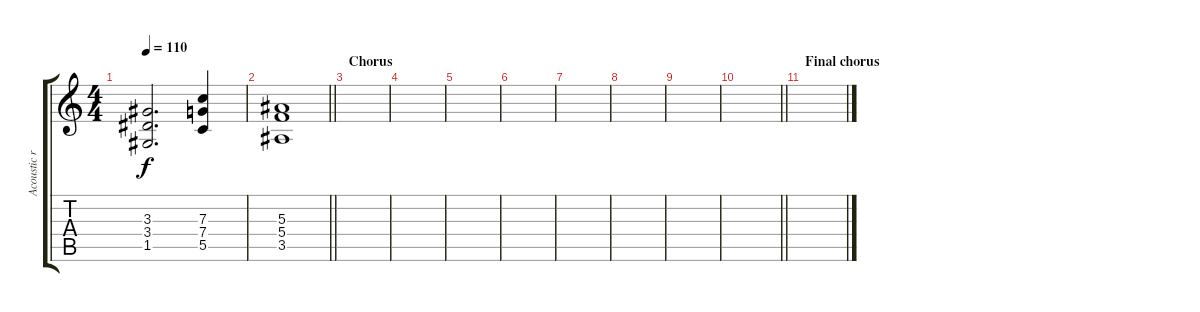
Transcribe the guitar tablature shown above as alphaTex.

\track ("Acoustic rhythm back" "Acoustic r") {instrument electricguitarclean}
\staff {score tabs}
\tuning (D4 A3 F3 C3 G2 C2) {hide}
\ts (4 4)
\tempo 110
\clef g2
\ks c
(3.3 3.4 1.5).2{d dy f} (7.3 7.4 5.5).4 |
\barLineRight lightlight
(5.3 5.4 3.5).1 |
\section ("" "Chorus")
|
|
|
|
|
|
|
\barLineRight lightlight
|
\section ("" "Final chorus")
